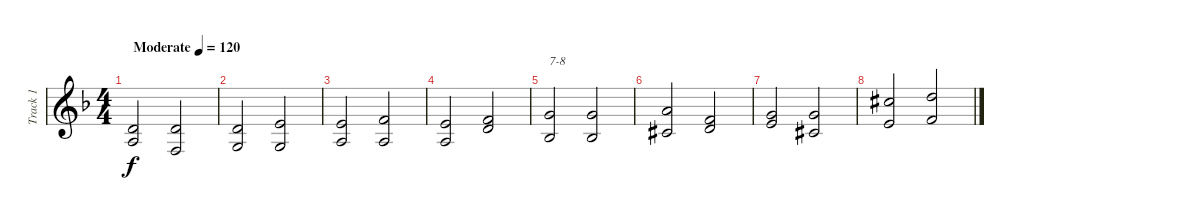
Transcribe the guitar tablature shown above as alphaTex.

\track ("Track 1" "Track 1") {instrument acousticgrandpiano}
\staff {score}
\tuning (E4 B3 G3 D3 A2 E2) {hide}
\ts (4 4)
\tempo (120 "Moderate")
\clef g2
\ks f
(3.2 2.3).2{dy f instrument acousticgrandpiano} (3.2 3.4).2 |
(3.2 0.3).2 (0.1 0.3).2 |
(0.1 2.3).2 (1.1 2.3).2 |
(0.1 2.3).2 (1.1 3.2).2 |
(3.1 3.3).2{txt "7-8"} (3.1 3.3).2 |
(5.1 2.2{acc #}).2 (1.1 3.2).2 |
(0.1 8.2).2 (3.1 6.3{acc #}).2 |
(9.1{acc #} 5.2).2 (10.1 6.2).2
